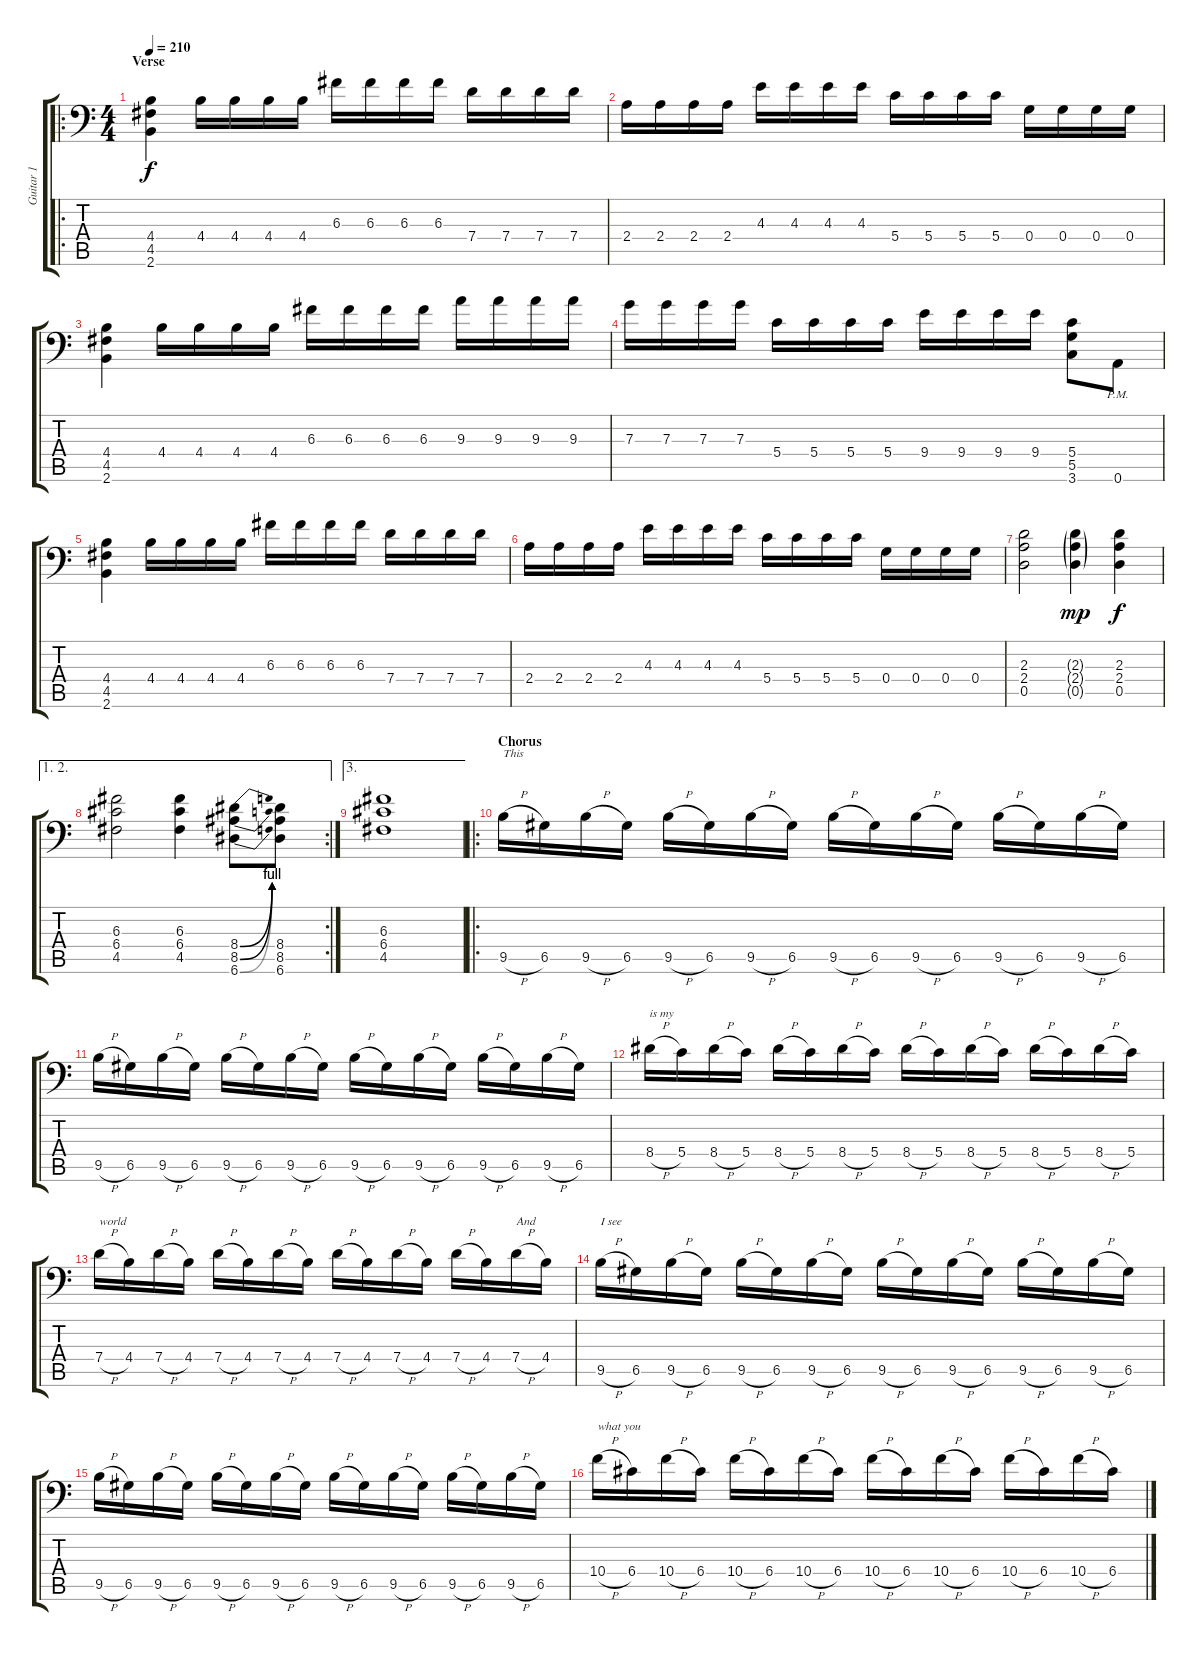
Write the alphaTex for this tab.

\track ("Guitar 1" "Guitar 1") {instrument distortionguitar}
\staff {score tabs}
\tuning (A3 E3 C3 G2 D2 A1) {hide}
\ro
\ts (4 4)
\section ("" "Verse")
\tempo 210
\clef f4
\ks c
(4.4 4.5 2.6).4{dy f} 4.4.16 4.4.16 4.4.16 4.4.16 6.3.16 6.3.16 6.3.16 6.3.16 7.4.16 7.4.16 7.4.16 7.4.16 |
2.4.16 2.4.16 2.4.16 2.4.16 4.3.16 4.3.16 4.3.16 4.3.16 5.4.16 5.4.16 5.4.16 5.4.16 0.4.16 0.4.16 0.4.16 0.4.16 |
(4.4 4.5 2.6).4 4.4.16 4.4.16 4.4.16 4.4.16 6.3.16 6.3.16 6.3.16 6.3.16 9.3.16 9.3.16 9.3.16 9.3.16 |
7.3.16 7.3.16 7.3.16 7.3.16 5.4.16 5.4.16 5.4.16 5.4.16 9.4.16 9.4.16 9.4.16 9.4.16 (5.4 5.5 3.6).8 0.6{pm}.8 |
(4.4 4.5 2.6).4 4.4.16 4.4.16 4.4.16 4.4.16 6.3.16 6.3.16 6.3.16 6.3.16 7.4.16 7.4.16 7.4.16 7.4.16 |
2.4.16 2.4.16 2.4.16 2.4.16 4.3.16 4.3.16 4.3.16 4.3.16 5.4.16 5.4.16 5.4.16 5.4.16 0.4.16 0.4.16 0.4.16 0.4.16 |
(2.3 2.4 0.5).2 (2.3{g} 2.4{g} 0.5{g}).4{dy mp} (2.3 2.4 0.5).4{dy f} |
\ae (1 2)
\rc 2
(6.3 6.4 4.5).2 (6.3 6.4 4.5).4 (8.4{be (bend 0 0 60 4)} 8.5{be (bend 0 0 60 4)} 6.6{be (bend 0 0 60 4)}).8 (8.4 8.5 6.6).8 |
\ae 3
(6.3 6.4 4.5).1 |
\ro
\section ("" "Chorus")
9.5{h}.16{txt "This"} 6.5.16 9.5{h}.16 6.5.16 9.5{h}.16 6.5.16 9.5{h}.16 6.5.16 9.5{h}.16 6.5.16 9.5{h}.16 6.5.16 9.5{h}.16 6.5.16 9.5{h}.16 6.5.16 |
9.5{h}.16 6.5.16 9.5{h}.16 6.5.16 9.5{h}.16 6.5.16 9.5{h}.16 6.5.16 9.5{h}.16 6.5.16 9.5{h}.16 6.5.16 9.5{h}.16 6.5.16 9.5{h}.16 6.5.16 |
8.4{h}.16{txt "is my"} 5.4.16 8.4{h}.16 5.4.16 8.4{h}.16 5.4.16 8.4{h}.16 5.4.16 8.4{h}.16 5.4.16 8.4{h}.16 5.4.16 8.4{h}.16 5.4.16 8.4{h}.16 5.4.16 |
7.4{h}.16{txt "world"} 4.4.16 7.4{h}.16 4.4.16 7.4{h}.16 4.4.16 7.4{h}.16 4.4.16 7.4{h}.16 4.4.16 7.4{h}.16 4.4.16 7.4{h}.16 4.4.16 7.4{h}.16{txt "And"} 4.4.16 |
9.5{h}.16{txt "I see"} 6.5.16 9.5{h}.16 6.5.16 9.5{h}.16 6.5.16 9.5{h}.16 6.5.16 9.5{h}.16 6.5.16 9.5{h}.16 6.5.16 9.5{h}.16 6.5.16 9.5{h}.16 6.5.16 |
9.5{h}.16 6.5.16 9.5{h}.16 6.5.16 9.5{h}.16 6.5.16 9.5{h}.16 6.5.16 9.5{h}.16 6.5.16 9.5{h}.16 6.5.16 9.5{h}.16 6.5.16 9.5{h}.16 6.5.16 |
10.4{h}.16{txt "what you"} 6.4.16 10.4{h}.16 6.4.16 10.4{h}.16 6.4.16 10.4{h}.16 6.4.16 10.4{h}.16 6.4.16 10.4{h}.16 6.4.16 10.4{h}.16 6.4.16 10.4{h}.16 6.4.16
